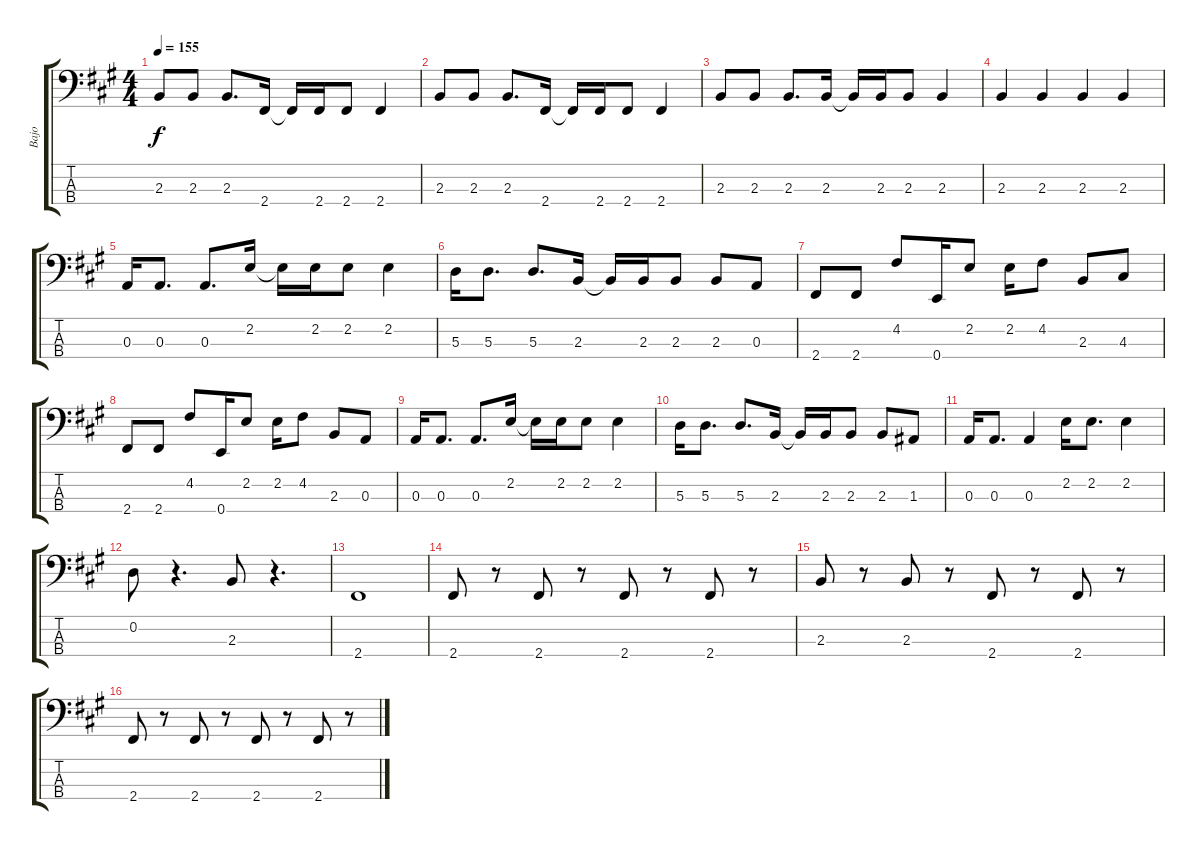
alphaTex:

\track ("Bajo" "Bajo") {instrument electricbassfinger}
\staff {score tabs}
\tuning (G2 D2 A1 E1) {hide}
\ts (4 4)
\tempo 155
\clef f4
\ks f#minor
2.3.8{dy f} 2.3.8 2.3.8{d} 2.4.16 2.4{t}.16 2.4.16 2.4.8 2.4.4 |
2.3.8 2.3.8 2.3.8{d} 2.4.16 2.4{t}.16 2.4.16 2.4.8 2.4.4 |
2.3.8 2.3.8 2.3.8{d} 2.3.16 2.3{t}.16 2.3.16 2.3.8 2.3.4 |
2.3.4 2.3.4 2.3.4 2.3.4 |
0.3.16 0.3.8{d} 0.3.8{d} 2.2.16 2.2{t}.16 2.2.16 2.2.8 2.2.4 |
5.3.16 5.3.8{d} 5.3.8{d} 2.3.16 2.3{t}.16 2.3.16 2.3.8 2.3.8 0.3.8 |
2.4.8 2.4.8 4.2.8 0.4.16 2.2.8 2.2.16 4.2.8 2.3.8 4.3.8 |
2.4.8 2.4.8 4.2.8 0.4.16 2.2.8 2.2.16 4.2.8 2.3.8 0.3.8 |
0.3.16 0.3.8{d} 0.3.8{d} 2.2.16 2.2{t}.16 2.2.16 2.2.8 2.2.4 |
5.3.16 5.3.8{d} 5.3.8{d} 2.3.16 2.3{t}.16 2.3.16 2.3.8 2.3.8 1.3.8 |
0.3.16 0.3.8{d} 0.3.4 2.2.16 2.2.8{d} 2.2.4 |
0.2.8 r.4{d} 2.3.8 r.4{d} |
2.4.1 |
2.4.8 r.8 2.4.8 r.8 2.4.8 r.8 2.4.8 r.8 |
2.3.8 r.8 2.3.8 r.8 2.4.8 r.8 2.4.8 r.8 |
2.4.8 r.8 2.4.8 r.8 2.4.8 r.8 2.4.8 r.8
